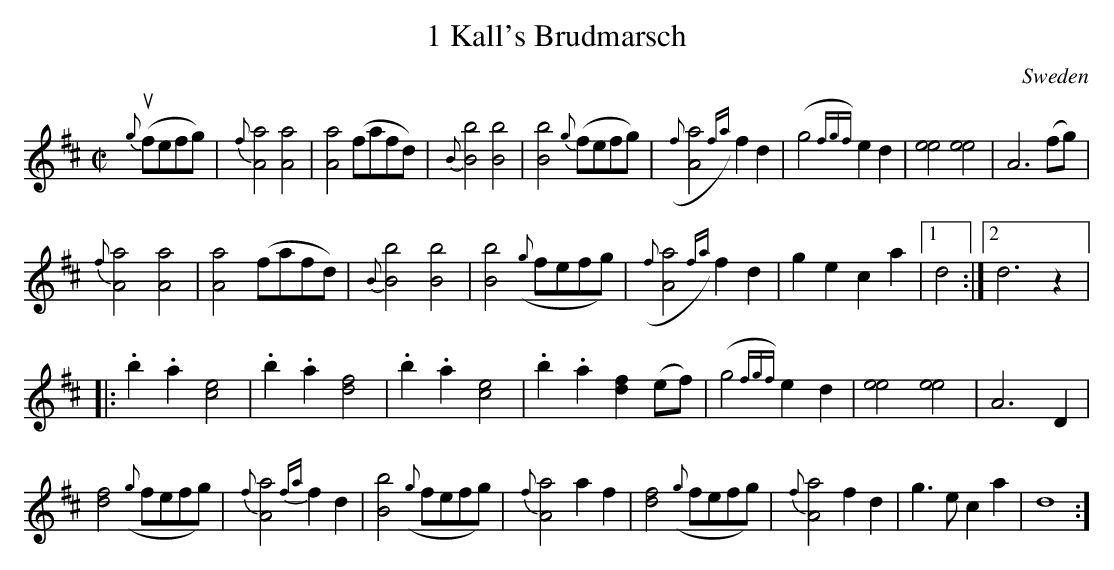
X:1
T:1 Kall's Brudmarsch
O:Sweden
M:C|
K:D
{g}u(fefg) | {f}[Aa]4 [Aa]4 | [Aa]4 (fafd) | {B}[Bb]4 [Bb]4 | \
[Bb]4 {g}(fefg) | ({f}[Aa]4{fa}) f2d2 | (g4{fgf}) e2d2 | [ee]4 [ee]4 | A6 (fg) |
{f}[Aa]4 [Aa]4 | [Aa]4 (fafd) | {B}[Bb]4 [Bb]4 | \
[Bb]4 ({g}fefg) |  \({f}[Aa]4{fa}) f2d2 | g2e2 c2a2 |1 d4:|2d6z2|:
.b2.a2 [ce]4 | .b2.a2 [df]4 | .b2.a2 [ce]4 | .b2.a2 [df]2(ef) | \
(g4{fgf}) e2d2 | [ee]4 [ee]4 | A6 D2 |
[df]4 ({g}fefg) | {f}[Aa]4{fa}) f2d2 | [Bb]4 ({g}fefg) | {f}[Aa]4 a2f2 | \
[df]4 ({g}fefg) | {f}[Aa]4 f2d2 | g3e c2a2 | d8 :]
